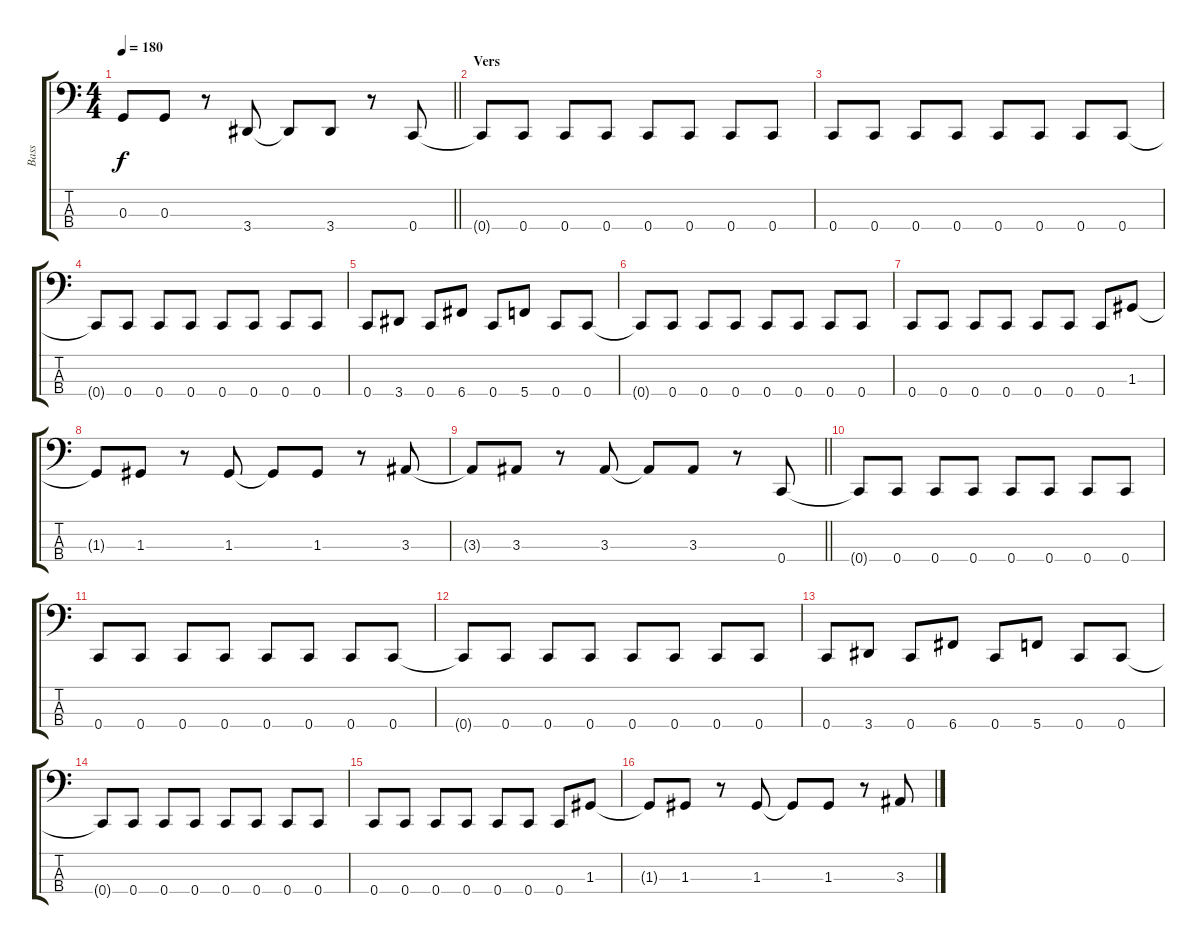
\track ("Bass" "Bass") {instrument electricbasspick}
\staff {score tabs}
\tuning (F2 C2 G1 C1) {hide}
\ts (4 4)
\tempo 180
\clef f4
\barLineRight lightlight
\ks c
0.3{t}.8{dy f} 0.3.8 r.8 3.4.8 3.4{t}.8 3.4.8 r.8 0.4.8 |
\section ("" "Vers")
0.4{t}.8 0.4.8 0.4.8 0.4.8 0.4.8 0.4.8 0.4.8 0.4.8 |
0.4.8 0.4.8 0.4.8 0.4.8 0.4.8 0.4.8 0.4.8 0.4.8 |
0.4{t}.8 0.4.8 0.4.8 0.4.8 0.4.8 0.4.8 0.4.8 0.4.8 |
0.4.8 3.4.8 0.4.8 6.4.8 0.4.8 5.4.8 0.4.8 0.4.8 |
0.4{t}.8 0.4.8 0.4.8 0.4.8 0.4.8 0.4.8 0.4.8 0.4.8 |
0.4.8 0.4.8 0.4.8 0.4.8 0.4.8 0.4.8 0.4.8 1.3.8 |
1.3{t}.8 1.3.8 r.8 1.3.8 1.3{t}.8 1.3.8 r.8 3.3.8 |
\barLineRight lightlight
3.3{t}.8 3.3.8 r.8 3.3.8 3.3{t}.8 3.3.8 r.8 0.4.8 |
0.4{t}.8 0.4.8 0.4.8 0.4.8 0.4.8 0.4.8 0.4.8 0.4.8 |
0.4.8 0.4.8 0.4.8 0.4.8 0.4.8 0.4.8 0.4.8 0.4.8 |
0.4{t}.8 0.4.8 0.4.8 0.4.8 0.4.8 0.4.8 0.4.8 0.4.8 |
0.4.8 3.4.8 0.4.8 6.4.8 0.4.8 5.4.8 0.4.8 0.4.8 |
0.4{t}.8 0.4.8 0.4.8 0.4.8 0.4.8 0.4.8 0.4.8 0.4.8 |
0.4.8 0.4.8 0.4.8 0.4.8 0.4.8 0.4.8 0.4.8 1.3.8 |
1.3{t}.8 1.3.8 r.8 1.3.8 1.3{t}.8 1.3.8 r.8 3.3.8
